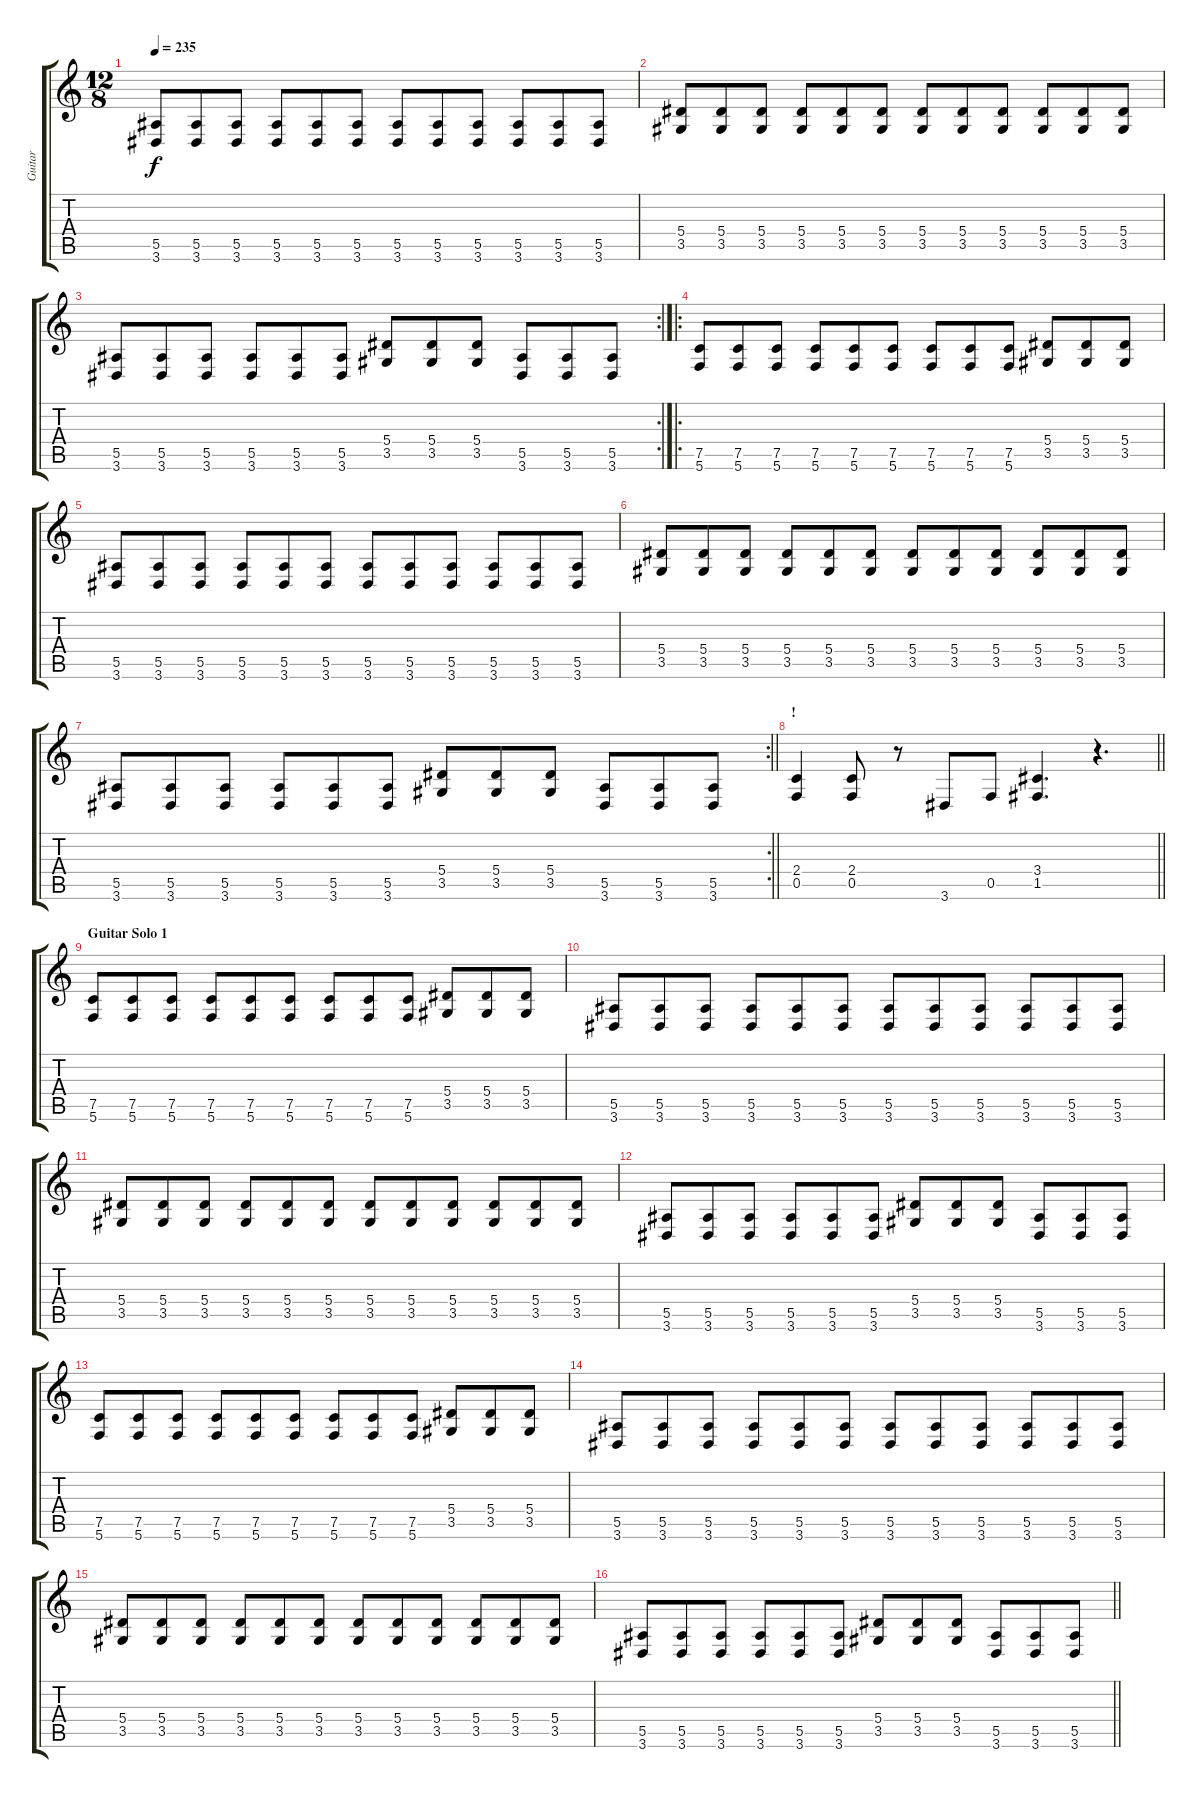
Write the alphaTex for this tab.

\track ("Guitar" "Guitar") {instrument distortionguitar}
\staff {score tabs}
\tuning (C4 G3 Eb3 Bb2 F2 C2) {hide}
\ts (12 8)
\tempo 235
\clef g2
\ks c
(5.5 3.6).8{dy f} (5.5 3.6).8 (5.5 3.6).8 (5.5 3.6).8 (5.5 3.6).8 (5.5 3.6).8 (5.5 3.6).8 (5.5 3.6).8 (5.5 3.6).8 (5.5 3.6).8 (5.5 3.6).8 (5.5 3.6).8 |
(5.4 3.5).8 (5.4 3.5).8 (5.4 3.5).8 (5.4 3.5).8 (5.4 3.5).8 (5.4 3.5).8 (5.4 3.5).8 (5.4 3.5).8 (5.4 3.5).8 (5.4 3.5).8 (5.4 3.5).8 (5.4 3.5).8 |
\rc 2
(5.5 3.6).8 (5.5 3.6).8 (5.5 3.6).8 (5.5 3.6).8 (5.5 3.6).8 (5.5 3.6).8 (5.4 3.5).8 (5.4 3.5).8 (5.4 3.5).8 (5.5 3.6).8 (5.5 3.6).8 (5.5 3.6).8 |
\ro
(7.5 5.6).8 (7.5 5.6).8 (7.5 5.6).8 (7.5 5.6).8 (7.5 5.6).8 (7.5 5.6).8 (7.5 5.6).8 (7.5 5.6).8 (7.5 5.6).8 (5.4 3.5).8 (5.4 3.5).8 (5.4 3.5).8 |
(5.5 3.6).8 (5.5 3.6).8 (5.5 3.6).8 (5.5 3.6).8 (5.5 3.6).8 (5.5 3.6).8 (5.5 3.6).8 (5.5 3.6).8 (5.5 3.6).8 (5.5 3.6).8 (5.5 3.6).8 (5.5 3.6).8 |
(5.4 3.5).8 (5.4 3.5).8 (5.4 3.5).8 (5.4 3.5).8 (5.4 3.5).8 (5.4 3.5).8 (5.4 3.5).8 (5.4 3.5).8 (5.4 3.5).8 (5.4 3.5).8 (5.4 3.5).8 (5.4 3.5).8 |
\rc 2
\barLineRight lightlight
(5.5 3.6).8 (5.5 3.6).8 (5.5 3.6).8 (5.5 3.6).8 (5.5 3.6).8 (5.5 3.6).8 (5.4 3.5).8 (5.4 3.5).8 (5.4 3.5).8 (5.5 3.6).8 (5.5 3.6).8 (5.5 3.6).8 |
\section ("" "!")
\barLineRight lightlight
(2.4 0.5).4 (2.4 0.5).8 r.8 3.6.8 0.5.8 (3.4 1.5).4{d} r.4{d} |
\section ("" "Guitar Solo 1")
(7.5 5.6).8 (7.5 5.6).8 (7.5 5.6).8 (7.5 5.6).8 (7.5 5.6).8 (7.5 5.6).8 (7.5 5.6).8 (7.5 5.6).8 (7.5 5.6).8 (5.4 3.5).8 (5.4 3.5).8 (5.4 3.5).8 |
(5.5 3.6).8 (5.5 3.6).8 (5.5 3.6).8 (5.5 3.6).8 (5.5 3.6).8 (5.5 3.6).8 (5.5 3.6).8 (5.5 3.6).8 (5.5 3.6).8 (5.5 3.6).8 (5.5 3.6).8 (5.5 3.6).8 |
(5.4 3.5).8 (5.4 3.5).8 (5.4 3.5).8 (5.4 3.5).8 (5.4 3.5).8 (5.4 3.5).8 (5.4 3.5).8 (5.4 3.5).8 (5.4 3.5).8 (5.4 3.5).8 (5.4 3.5).8 (5.4 3.5).8 |
(5.5 3.6).8 (5.5 3.6).8 (5.5 3.6).8 (5.5 3.6).8 (5.5 3.6).8 (5.5 3.6).8 (5.4 3.5).8 (5.4 3.5).8 (5.4 3.5).8 (5.5 3.6).8 (5.5 3.6).8 (5.5 3.6).8 |
(7.5 5.6).8 (7.5 5.6).8 (7.5 5.6).8 (7.5 5.6).8 (7.5 5.6).8 (7.5 5.6).8 (7.5 5.6).8 (7.5 5.6).8 (7.5 5.6).8 (5.4 3.5).8 (5.4 3.5).8 (5.4 3.5).8 |
(5.5 3.6).8 (5.5 3.6).8 (5.5 3.6).8 (5.5 3.6).8 (5.5 3.6).8 (5.5 3.6).8 (5.5 3.6).8 (5.5 3.6).8 (5.5 3.6).8 (5.5 3.6).8 (5.5 3.6).8 (5.5 3.6).8 |
(5.4 3.5).8 (5.4 3.5).8 (5.4 3.5).8 (5.4 3.5).8 (5.4 3.5).8 (5.4 3.5).8 (5.4 3.5).8 (5.4 3.5).8 (5.4 3.5).8 (5.4 3.5).8 (5.4 3.5).8 (5.4 3.5).8 |
\barLineRight lightlight
(5.5 3.6).8 (5.5 3.6).8 (5.5 3.6).8 (5.5 3.6).8 (5.5 3.6).8 (5.5 3.6).8 (5.4 3.5).8 (5.4 3.5).8 (5.4 3.5).8 (5.5 3.6).8 (5.5 3.6).8 (5.5 3.6).8
